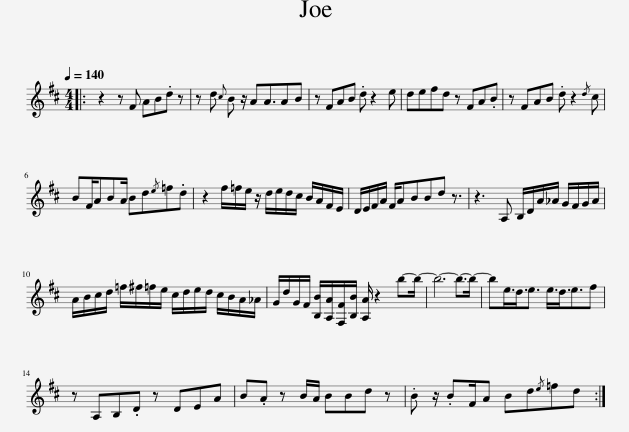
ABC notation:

X:1
L:1/8
Q:1/4=140
M:4/4
I:linebreak $
K:none
V:1 treble transpose=-2
V:1
[K:D]|: z2 z F AB.d z | z d{c} B z/ AA3/2AB | z FAB .d z2 e | defd z FA.B | z FAB .d z2{/d} c |$ %5
 BF/ABA/ Bd{/e}=f.d | z2 f/=f/e/ z/ d/e/d/c/ B/A/F/E/ | D/E/F/A/ F/ABBd z3/2 | z3 A, B,/D/A/_A/ G/F/G/A/ |$ A/B/c/d/ =f/^f/=f/e/ c/d/e/d/ c/B/A/_A/ | %10
 G/d/G/F/ [B,B]/[A,A]/[F,F]/[B,B]/ [A,A]/ z2 b-b/- | b6- b->b- | be3/4d3/4e3/2 e3/4d3/4e3/2f |$ z A,B,.D z DEA | B.A z B/A/ BBd z | %15
 .B z/ .BF/A Bd{/e}=fd :| %16
